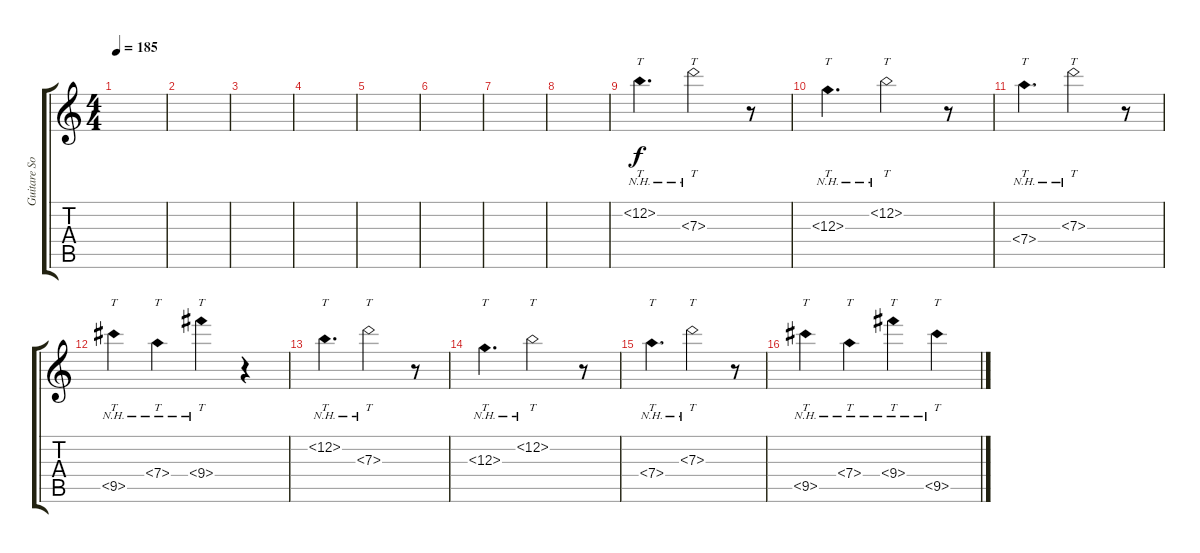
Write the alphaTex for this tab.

\track ("Guitare Solo" "Guitare So") {instrument electricguitarjazz}
\staff {score tabs}
\tuning (E4 B3 G3 D3 A2 E2) {hide}
\ts (4 4)
\tempo 185
\clef g2
\ks c
|
|
|
|
|
|
|
|
12.2{nh}.4{tt d} 7.3{nh}.2{tt} r.8 |
12.3{nh}.4{tt d} 12.2{nh}.2{tt} r.8 |
7.4{nh}.4{tt d} 7.3{nh}.2{tt} r.8 |
9.5{nh}.4{tt} 7.4{nh}.4{tt} 9.4{nh}.4{tt} r.4 |
12.2{nh}.4{tt d} 7.3{nh}.2{tt} r.8 |
12.3{nh}.4{tt d} 12.2{nh}.2{tt} r.8 |
7.4{nh}.4{tt d} 7.3{nh}.2{tt} r.8 |
9.5{nh}.4{tt} 7.4{nh}.4{tt} 9.4{nh}.4{tt} 9.5{nh}.4{tt}
